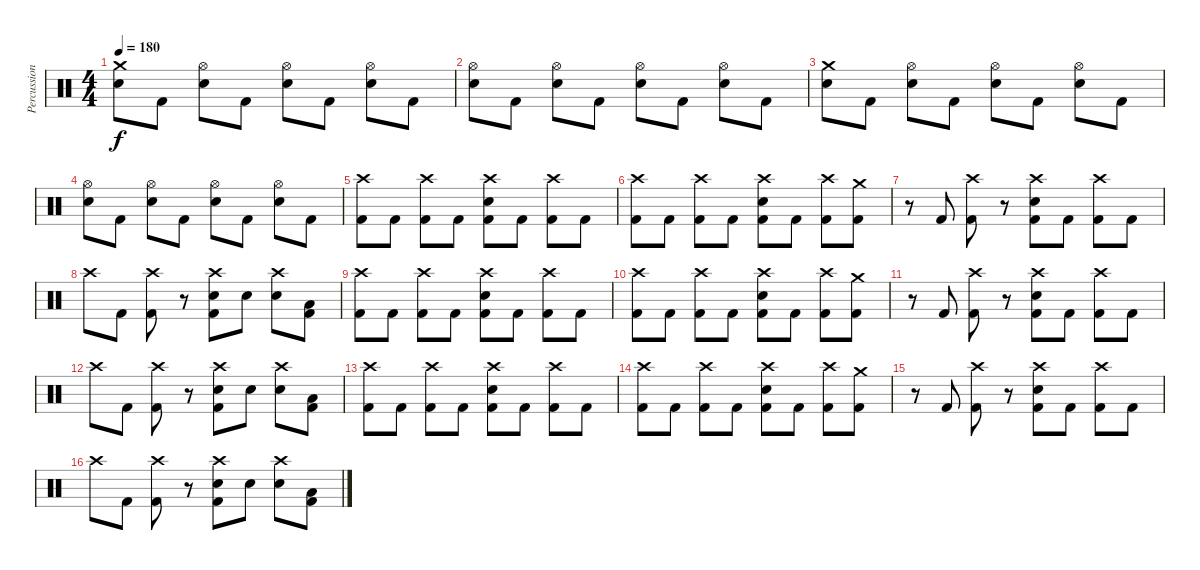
\track ("Percussion" "Percussion") {instrument percussion}
\staff {score}
\articulation defaults
\ts (4 4)
\tempo 180
\clef neutral
\ks c
("Crash medium (hit)" "Electric Snare (hit)").8{dy f} "Kick (hit) 2".8 ("Hi-Hat (open)" "Electric Snare (hit)").8 "Kick (hit) 2".8 ("Hi-Hat (open)" "Electric Snare (hit)").8 "Kick (hit) 2".8 ("Hi-Hat (open)" "Electric Snare (hit)").8 "Kick (hit) 2".8 |
("Hi-Hat (open)" "Electric Snare (hit)").8 "Kick (hit) 2".8 ("Hi-Hat (open)" "Electric Snare (hit)").8 "Kick (hit) 2".8 ("Hi-Hat (open)" "Electric Snare (hit)").8 "Kick (hit) 2".8 ("Hi-Hat (open)" "Electric Snare (hit)").8 "Kick (hit) 2".8 |
("Crash medium (hit)" "Electric Snare (hit)").8 "Kick (hit) 2".8 ("Hi-Hat (open)" "Electric Snare (hit)").8 "Kick (hit) 2".8 ("Hi-Hat (open)" "Electric Snare (hit)").8 "Kick (hit) 2".8 ("Hi-Hat (open)" "Electric Snare (hit)").8 "Kick (hit) 2".8 |
("Hi-Hat (open)" "Electric Snare (hit)").8 "Kick (hit) 2".8 ("Hi-Hat (open)" "Electric Snare (hit)").8 "Kick (hit) 2".8 ("Hi-Hat (open)" "Electric Snare (hit)").8 "Kick (hit) 2".8 ("Hi-Hat (open)" "Electric Snare (hit)").8 "Kick (hit) 2".8 |
("Crash high (hit)" "Kick (hit) 2").8{volume 16} "Kick (hit) 2".8 ("Crash high (hit)" "Kick (hit) 2").8 "Kick (hit) 2".8 ("Crash high (hit)" "Electric Snare (hit)" "Kick (hit) 2").8 "Kick (hit) 2".8 ("Crash high (hit)" "Kick (hit) 2").8 "Kick (hit) 2".8 |
("Crash high (hit)" "Kick (hit) 2").8{volume 16} "Kick (hit) 2".8 ("Crash high (hit)" "Kick (hit) 2").8 "Kick (hit) 2".8 ("Crash high (hit)" "Electric Snare (hit)" "Kick (hit) 2").8 "Kick (hit) 2".8 ("Crash high (hit)" "Kick (hit) 2").8 ("Crash medium (hit)" "Kick (hit) 2").8 |
r.8 "Kick (hit) 2".8 ("Crash high (hit)" "Kick (hit) 2").8 r.8 ("Crash high (hit)" "Electric Snare (hit)" "Kick (hit) 2").8 "Kick (hit) 2".8 ("Crash high (hit)" "Kick (hit) 2").8 "Kick (hit) 2".8 |
"Crash high (hit)".8 "Kick (hit) 2".8 ("Crash high (hit)" "Kick (hit) 2").8 r.8 ("Crash high (hit)" "Electric Snare (hit)" "Kick (hit) 2").8 "Electric Snare (hit)".8 ("Crash high (hit)" "Electric Snare (hit)").8 ("Low Tom (hit)" "Kick (hit) 2").8 |
("Crash high (hit)" "Kick (hit) 2").8{volume 16} "Kick (hit) 2".8 ("Crash high (hit)" "Kick (hit) 2").8 "Kick (hit) 2".8 ("Crash high (hit)" "Electric Snare (hit)" "Kick (hit) 2").8 "Kick (hit) 2".8 ("Crash high (hit)" "Kick (hit) 2").8 "Kick (hit) 2".8 |
("Crash high (hit)" "Kick (hit) 2").8{volume 16} "Kick (hit) 2".8 ("Crash high (hit)" "Kick (hit) 2").8 "Kick (hit) 2".8 ("Crash high (hit)" "Electric Snare (hit)" "Kick (hit) 2").8 "Kick (hit) 2".8 ("Crash high (hit)" "Kick (hit) 2").8 ("Crash medium (hit)" "Kick (hit) 2").8 |
r.8 "Kick (hit) 2".8 ("Crash high (hit)" "Kick (hit) 2").8 r.8 ("Crash high (hit)" "Electric Snare (hit)" "Kick (hit) 2").8 "Kick (hit) 2".8 ("Crash high (hit)" "Kick (hit) 2").8 "Kick (hit) 2".8 |
"Crash high (hit)".8 "Kick (hit) 2".8 ("Crash high (hit)" "Kick (hit) 2").8 r.8 ("Crash high (hit)" "Electric Snare (hit)" "Kick (hit) 2").8 "Electric Snare (hit)".8 ("Crash high (hit)" "Electric Snare (hit)").8 ("Low Tom (hit)" "Kick (hit) 2").8 |
("Crash high (hit)" "Kick (hit) 2").8{volume 16} "Kick (hit) 2".8 ("Crash high (hit)" "Kick (hit) 2").8 "Kick (hit) 2".8 ("Crash high (hit)" "Electric Snare (hit)" "Kick (hit) 2").8 "Kick (hit) 2".8 ("Crash high (hit)" "Kick (hit) 2").8 "Kick (hit) 2".8 |
("Crash high (hit)" "Kick (hit) 2").8{volume 16} "Kick (hit) 2".8 ("Crash high (hit)" "Kick (hit) 2").8 "Kick (hit) 2".8 ("Crash high (hit)" "Electric Snare (hit)" "Kick (hit) 2").8 "Kick (hit) 2".8 ("Crash high (hit)" "Kick (hit) 2").8 ("Crash medium (hit)" "Kick (hit) 2").8 |
r.8 "Kick (hit) 2".8 ("Crash high (hit)" "Kick (hit) 2").8 r.8 ("Crash high (hit)" "Electric Snare (hit)" "Kick (hit) 2").8 "Kick (hit) 2".8 ("Crash high (hit)" "Kick (hit) 2").8 "Kick (hit) 2".8 |
"Crash high (hit)".8 "Kick (hit) 2".8 ("Crash high (hit)" "Kick (hit) 2").8 r.8 ("Crash high (hit)" "Electric Snare (hit)" "Kick (hit) 2").8 "Electric Snare (hit)".8 ("Crash high (hit)" "Electric Snare (hit)").8 ("Low Tom (hit)" "Kick (hit) 2").8
